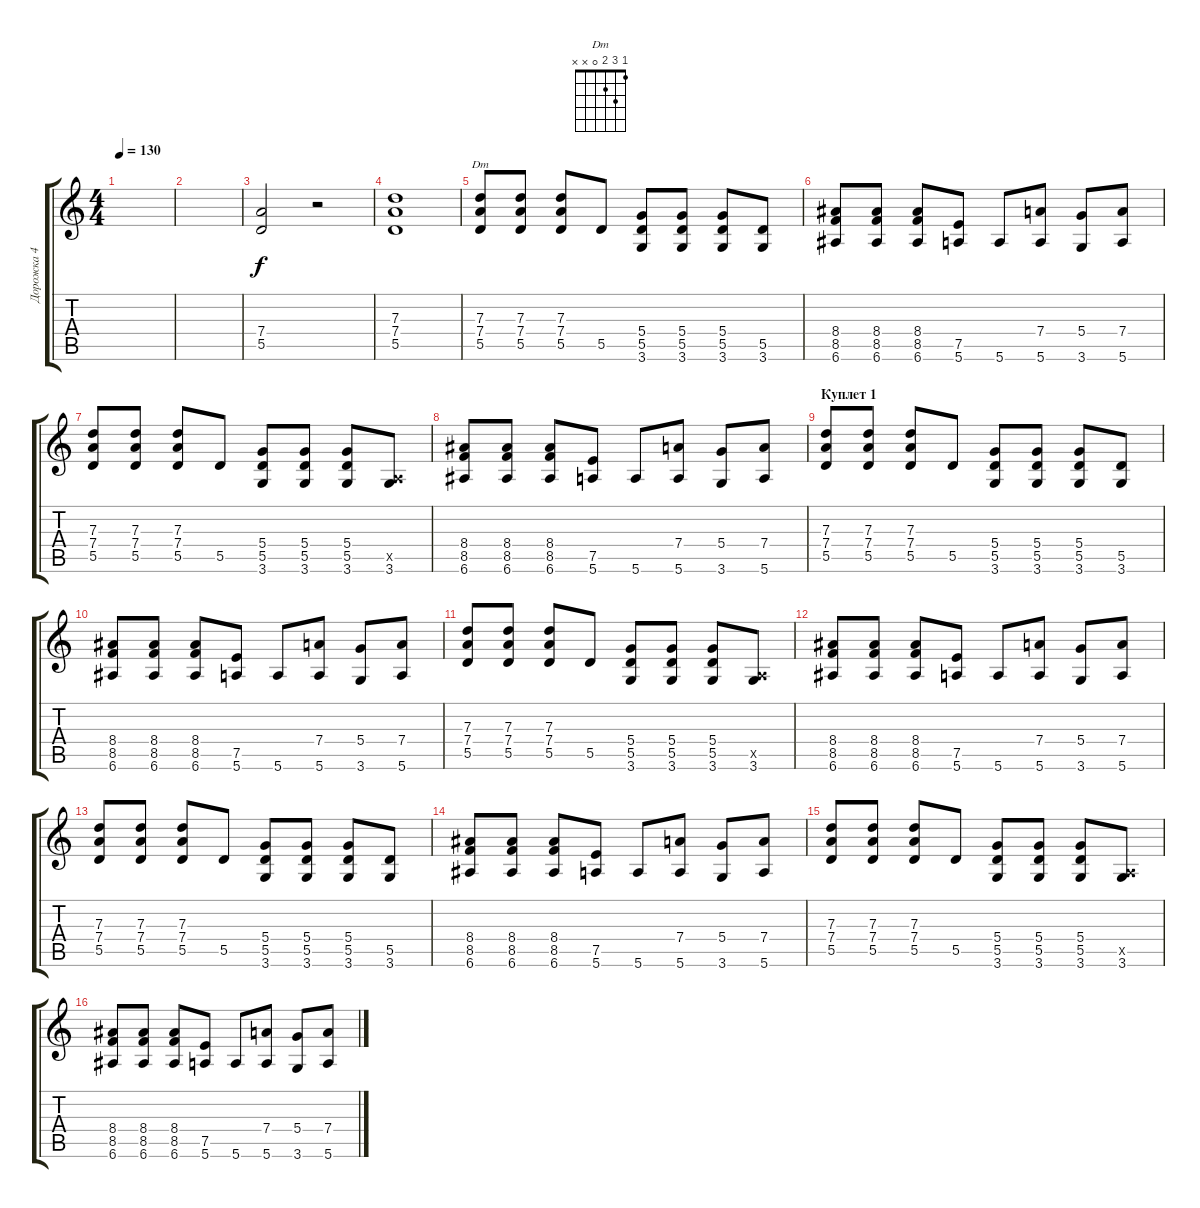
\track ("Дорожка 4" "Дорожка 4") {instrument overdrivenguitar}
\staff {score tabs}
\tuning (E4 B3 G3 D3 A2 E2) {hide}
\chord ("Dm" 1 3 2 0 x x)
\ts (4 4)
\tempo 130
\clef g2
\ks c
|
|
(7.4 5.5).2 r.2 |
(7.3 7.4 5.5).1 |
(7.3 7.4 5.5).8{ch "Dm"} (7.3 7.4 5.5).8 (7.3 7.4 5.5).8 5.5.8 (5.4 5.5 3.6).8 (5.4 5.5 3.6).8 (5.4 5.5 3.6).8 (5.5 3.6).8 |
(8.4 8.5 6.6).8 (8.4 8.5 6.6).8 (8.4 8.5 6.6).8 (7.5 5.6).8 5.6.8 (7.4 5.6).8 (5.4 3.6).8 (7.4 5.6).8 |
(7.3 7.4 5.5).8 (7.3 7.4 5.5).8 (7.3 7.4 5.5).8 5.5.8 (5.4 5.5 3.6).8 (5.4 5.5 3.6).8 (5.4 5.5 3.6).8 (0.5{x} 3.6).8 |
(8.4 8.5 6.6).8 (8.4 8.5 6.6).8 (8.4 8.5 6.6).8 (7.5 5.6).8 5.6.8 (7.4 5.6).8 (5.4 3.6).8 (7.4 5.6).8 |
\section ("" "Куплет 1")
(7.3 7.4 5.5).8 (7.3 7.4 5.5).8 (7.3 7.4 5.5).8 5.5.8 (5.4 5.5 3.6).8 (5.4 5.5 3.6).8 (5.4 5.5 3.6).8 (5.5 3.6).8 |
(8.4 8.5 6.6).8 (8.4 8.5 6.6).8 (8.4 8.5 6.6).8 (7.5 5.6).8 5.6.8 (7.4 5.6).8 (5.4 3.6).8 (7.4 5.6).8 |
(7.3 7.4 5.5).8 (7.3 7.4 5.5).8 (7.3 7.4 5.5).8 5.5.8 (5.4 5.5 3.6).8 (5.4 5.5 3.6).8 (5.4 5.5 3.6).8 (0.5{x} 3.6).8 |
(8.4 8.5 6.6).8 (8.4 8.5 6.6).8 (8.4 8.5 6.6).8 (7.5 5.6).8 5.6.8 (7.4 5.6).8 (5.4 3.6).8 (7.4 5.6).8 |
(7.3 7.4 5.5).8 (7.3 7.4 5.5).8 (7.3 7.4 5.5).8 5.5.8 (5.4 5.5 3.6).8 (5.4 5.5 3.6).8 (5.4 5.5 3.6).8 (5.5 3.6).8 |
(8.4 8.5 6.6).8 (8.4 8.5 6.6).8 (8.4 8.5 6.6).8 (7.5 5.6).8 5.6.8 (7.4 5.6).8 (5.4 3.6).8 (7.4 5.6).8 |
(7.3 7.4 5.5).8 (7.3 7.4 5.5).8 (7.3 7.4 5.5).8 5.5.8 (5.4 5.5 3.6).8 (5.4 5.5 3.6).8 (5.4 5.5 3.6).8 (0.5{x} 3.6).8 |
(8.4 8.5 6.6).8 (8.4 8.5 6.6).8 (8.4 8.5 6.6).8 (7.5 5.6).8 5.6.8 (7.4 5.6).8 (5.4 3.6).8 (7.4 5.6).8
